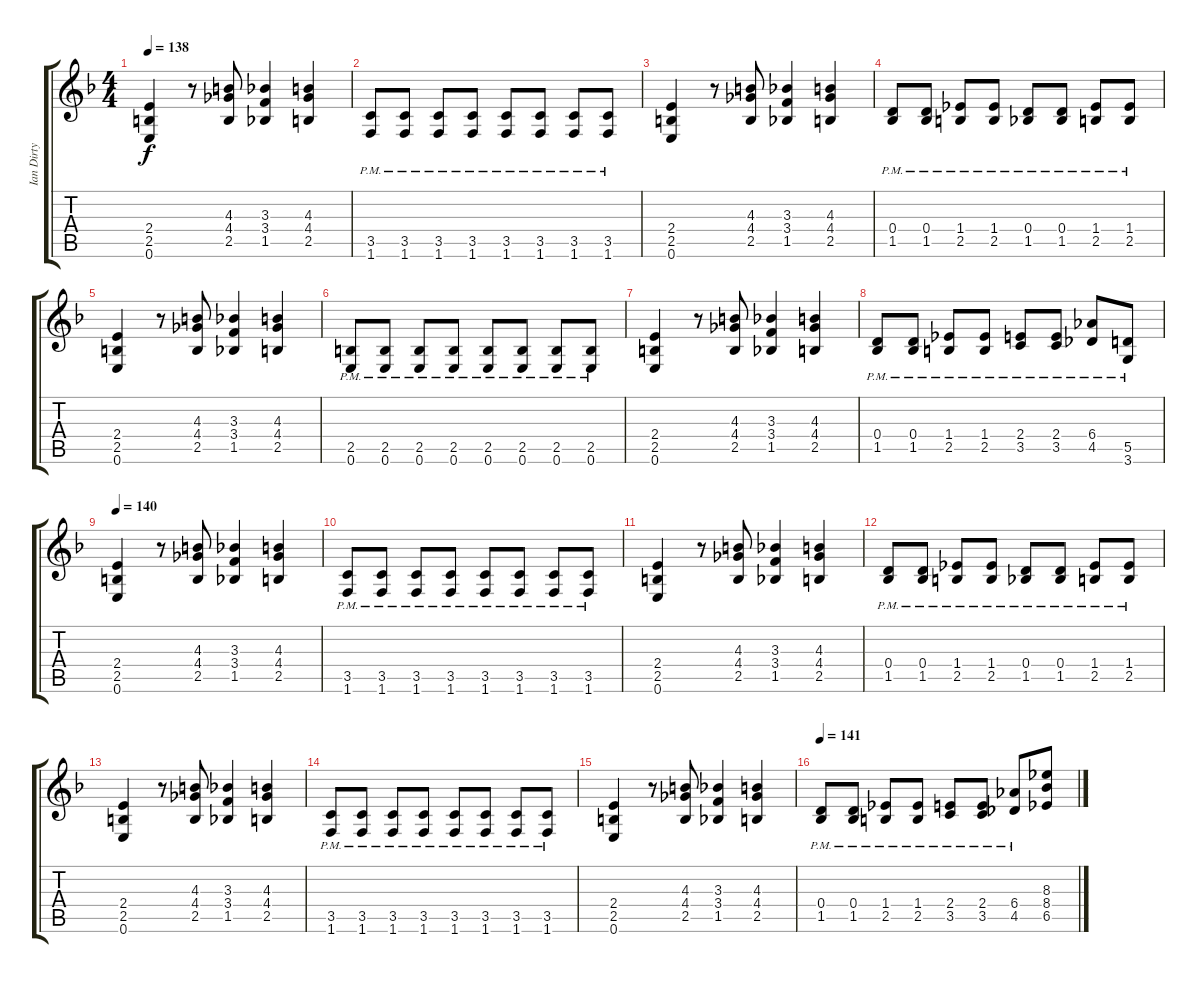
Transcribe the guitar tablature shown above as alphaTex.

\track ("Ian Dirty" "Ian Dirty") {instrument distortionguitar}
\staff {score tabs}
\tuning (E4 B3 G3 D3 A2 E2) {hide}
\ts (4 4)
\tempo 138
\clef g2
\ks f
(2.4 2.5 0.6).4{dy f} r.8 (4.3 4.4 2.5).8 (3.3 3.4 1.5).4 (4.3 4.4 2.5).4 |
(3.5{pm} 1.6{pm}).8 (3.5{pm} 1.6{pm}).8 (3.5{pm} 1.6{pm}).8 (3.5{pm} 1.6{pm}).8 (3.5{pm} 1.6{pm}).8 (3.5{pm} 1.6{pm}).8 (3.5{pm} 1.6{pm}).8 (3.5{pm} 1.6{pm}).8 |
(2.4 2.5 0.6).4 r.8 (4.3 4.4 2.5).8 (3.3 3.4 1.5).4 (4.3 4.4 2.5).4 |
(0.4{pm} 1.5{pm}).8 (0.4{pm} 1.5{pm}).8 (1.4{pm} 2.5{pm}).8 (1.4{pm} 2.5{pm}).8 (0.4{pm} 1.5{pm}).8 (0.4{pm} 1.5{pm}).8 (1.4{pm} 2.5{pm}).8 (1.4{pm} 2.5{pm}).8 |
(2.4 2.5 0.6).4 r.8 (4.3 4.4 2.5).8 (3.3 3.4 1.5).4 (4.3 4.4 2.5).4 |
(2.5{pm} 0.6{pm}).8 (2.5{pm} 0.6{pm}).8 (2.5{pm} 0.6{pm}).8 (2.5{pm} 0.6{pm}).8 (2.5{pm} 0.6{pm}).8 (2.5{pm} 0.6{pm}).8 (2.5{pm} 0.6{pm}).8 (2.5{pm} 0.6{pm}).8 |
(2.4 2.5 0.6).4 r.8 (4.3 4.4 2.5).8 (3.3 3.4 1.5).4 (4.3 4.4 2.5).4 |
(0.4{pm} 1.5{pm}).8 (0.4{pm} 1.5{pm}).8 (1.4{pm} 2.5{pm}).8 (1.4{pm} 2.5{pm}).8 (2.4{pm} 3.5{pm}).8 (2.4{pm} 3.5{pm}).8 (6.4{pm} 4.5{pm}).8 (5.5{pm} 3.6{pm}).8 |
\tempo 140
(2.4 2.5 0.6).4 r.8 (4.3 4.4 2.5).8 (3.3 3.4 1.5).4 (4.3 4.4 2.5).4 |
(3.5{pm} 1.6{pm}).8 (3.5{pm} 1.6{pm}).8 (3.5{pm} 1.6{pm}).8 (3.5{pm} 1.6{pm}).8 (3.5{pm} 1.6{pm}).8 (3.5{pm} 1.6{pm}).8 (3.5{pm} 1.6{pm}).8 (3.5{pm} 1.6{pm}).8 |
(2.4 2.5 0.6).4 r.8 (4.3 4.4 2.5).8 (3.3 3.4 1.5).4 (4.3 4.4 2.5).4 |
(0.4{pm} 1.5{pm}).8 (0.4{pm} 1.5{pm}).8 (1.4{pm} 2.5{pm}).8 (1.4{pm} 2.5{pm}).8 (0.4{pm} 1.5{pm}).8 (0.4{pm} 1.5{pm}).8 (1.4{pm} 2.5{pm}).8 (1.4{pm} 2.5{pm}).8 |
(2.4 2.5 0.6).4 r.8 (4.3 4.4 2.5).8 (3.3 3.4 1.5).4 (4.3 4.4 2.5).4 |
(3.5{pm} 1.6{pm}).8 (3.5{pm} 1.6{pm}).8 (3.5{pm} 1.6{pm}).8 (3.5{pm} 1.6{pm}).8 (3.5{pm} 1.6{pm}).8 (3.5{pm} 1.6{pm}).8 (3.5{pm} 1.6{pm}).8 (3.5{pm} 1.6{pm}).8 |
(2.4 2.5 0.6).4 r.8 (4.3 4.4 2.5).8 (3.3 3.4 1.5).4 (4.3 4.4 2.5).4 |
\tempo 141
(0.4{pm} 1.5{pm}).8 (0.4{pm} 1.5{pm}).8 (1.4{pm} 2.5{pm}).8 (1.4{pm} 2.5{pm}).8 (2.4{pm} 3.5{pm}).8 (2.4{pm} 3.5{pm}).8 (6.4{pm} 4.5{pm}).8 (8.3 8.4 6.5).8
